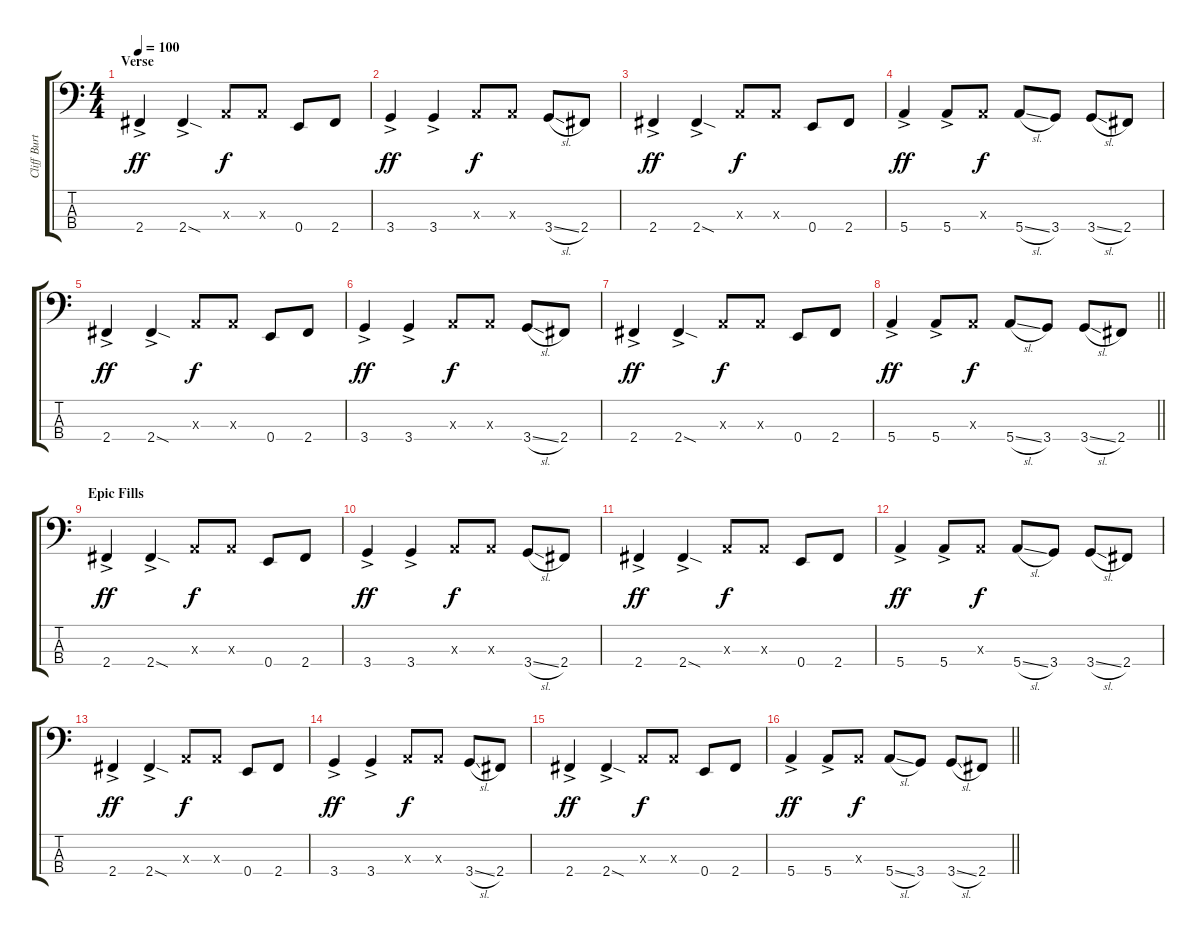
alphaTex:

\track ("Cliff Burton" "Cliff Burt") {instrument electricbassfinger}
\staff {score tabs}
\tuning (G2 D2 A1 E1) {hide}
\ts (4 4)
\section ("" "Verse")
\tempo 100
\clef f4
\ks c
2.4{ac}.4{dy ff} 2.4{sod ac}.4 0.3{x}.8{dy f} 0.3{x}.8 0.4.8 2.4.8 |
3.4{ac}.4{dy ff} 3.4{ac}.4 0.3{x}.8{dy f} 0.3{x}.8 3.4{sl}.8 2.4.8 |
2.4{ac}.4{dy ff} 2.4{sod ac}.4 0.3{x}.8{dy f} 0.3{x}.8 0.4.8 2.4.8 |
5.4{ac}.4{dy ff} 5.4{ac}.8 0.3{x}.8{dy f} 5.4{sl}.8 3.4.8 3.4{sl}.8 2.4.8 |
2.4{ac}.4{dy ff} 2.4{sod ac}.4 0.3{x}.8{dy f} 0.3{x}.8 0.4.8 2.4.8 |
3.4{ac}.4{dy ff} 3.4{ac}.4 0.3{x}.8{dy f} 0.3{x}.8 3.4{sl}.8 2.4.8 |
2.4{ac}.4{dy ff} 2.4{sod ac}.4 0.3{x}.8{dy f} 0.3{x}.8 0.4.8 2.4.8 |
\barLineRight lightlight
5.4{ac}.4{dy ff} 5.4{ac}.8 0.3{x}.8{dy f} 5.4{sl}.8 3.4.8 3.4{sl}.8 2.4.8 |
\section ("" "Epic Fills")
2.4{ac}.4{dy ff} 2.4{sod ac}.4 0.3{x}.8{dy f} 0.3{x}.8 0.4.8 2.4.8 |
3.4{ac}.4{dy ff} 3.4{ac}.4 0.3{x}.8{dy f} 0.3{x}.8 3.4{sl}.8 2.4.8 |
2.4{ac}.4{dy ff} 2.4{sod ac}.4 0.3{x}.8{dy f} 0.3{x}.8 0.4.8 2.4.8 |
5.4{ac}.4{dy ff} 5.4{ac}.8 0.3{x}.8{dy f} 5.4{sl}.8 3.4.8 3.4{sl}.8 2.4.8 |
2.4{ac}.4{dy ff} 2.4{sod ac}.4 0.3{x}.8{dy f} 0.3{x}.8 0.4.8 2.4.8 |
3.4{ac}.4{dy ff} 3.4{ac}.4 0.3{x}.8{dy f} 0.3{x}.8 3.4{sl}.8 2.4.8 |
2.4{ac}.4{dy ff} 2.4{sod ac}.4 0.3{x}.8{dy f} 0.3{x}.8 0.4.8 2.4.8 |
\barLineRight lightlight
5.4{ac}.4{dy ff} 5.4{ac}.8 0.3{x}.8{dy f} 5.4{sl}.8 3.4.8 3.4{sl}.8 2.4.8
